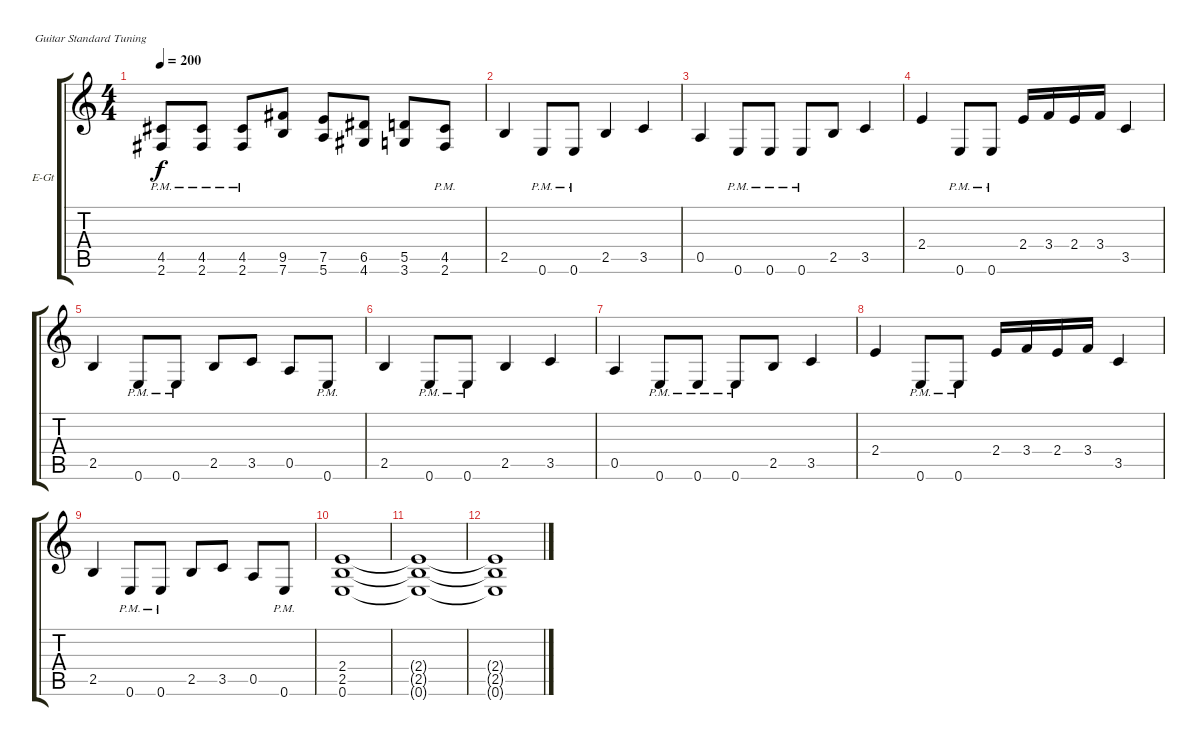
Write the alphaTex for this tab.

\defaultSystemsLayout 4
\bracketExtendMode groupsimilarinstruments
\firstSystemTrackNameOrientation horizontal
\otherSystemsTrackNameOrientation horizontal
\track ("Electric Guitar" "E-Gt") {instrument distortionguitar}
\staff {score tabs}
\tuning (E4 B3 G3 D3 A2 E2)
\ts (4 4)
\tempo 200
\clef g2
\ks c
(4.5{pm} 2.6{pm}).8{dy f} (4.5{pm} 2.6{pm}).8 (4.5{pm} 2.6{pm}).8 (9.5 7.6).8 (7.5 5.6).8 (6.5 4.6).8 (5.5 3.6).8 (4.5{pm} 2.6{pm}).8 |
2.5.4 0.6{pm}.8 0.6{pm}.8 2.5.4 3.5.4 |
0.5.4 0.6{pm}.8 0.6{pm}.8 0.6{pm}.8 2.5.8 3.5.4 |
2.4.4 0.6{pm}.8 0.6{pm}.8 2.4.16 3.4.16 2.4.16 3.4.16 3.5.4 |
2.5.4 0.6{pm}.8 0.6{pm}.8 2.5.8 3.5.8 0.5.8 0.6{pm}.8 |
2.5.4 0.6{pm}.8 0.6{pm}.8 2.5.4 3.5.4 |
0.5.4 0.6{pm}.8 0.6{pm}.8 0.6{pm}.8 2.5.8 3.5.4 |
2.4.4 0.6{pm}.8 0.6{pm}.8 2.4.16 3.4.16 2.4.16 3.4.16 3.5.4 |
2.5.4 0.6{pm}.8 0.6{pm}.8 2.5.8 3.5.8 0.5.8 0.6{pm}.8 |
(0.6 2.5 2.4).1 |
(0.6{t} 2.5{t} 2.4{t}).1 |
(0.6{t} 2.5{t} 2.4{t}).1
